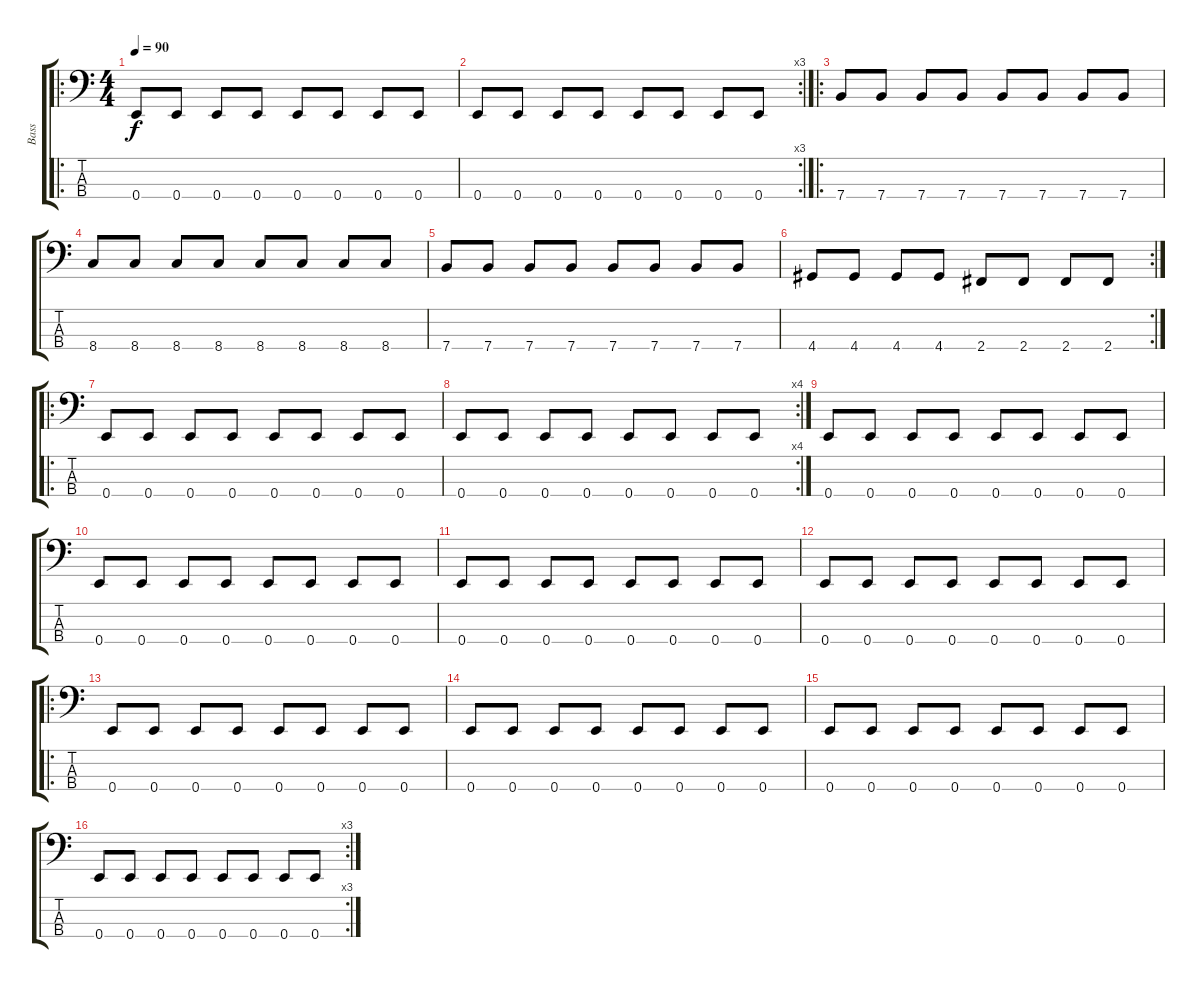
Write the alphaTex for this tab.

\track ("Bass" "Bass") {instrument electricbasspick}
\staff {score tabs}
\tuning (G2 D2 A1 E1) {hide}
\ro
\ts (4 4)
\tempo 90
\clef f4
\ks c
0.4.8{dy f} 0.4.8 0.4.8 0.4.8 0.4.8 0.4.8 0.4.8 0.4.8 |
\rc 3
0.4.8 0.4.8 0.4.8 0.4.8 0.4.8 0.4.8 0.4.8 0.4.8 |
\ro
7.4.8 7.4.8 7.4.8 7.4.8 7.4.8 7.4.8 7.4.8 7.4.8 |
8.4.8 8.4.8 8.4.8 8.4.8 8.4.8 8.4.8 8.4.8 8.4.8 |
7.4.8 7.4.8 7.4.8 7.4.8 7.4.8 7.4.8 7.4.8 7.4.8 |
\rc 2
4.4.8 4.4.8 4.4.8 4.4.8 2.4.8 2.4.8 2.4.8 2.4.8 |
\ro
0.4.8 0.4.8 0.4.8 0.4.8 0.4.8 0.4.8 0.4.8 0.4.8 |
\rc 4
0.4.8 0.4.8 0.4.8 0.4.8 0.4.8 0.4.8 0.4.8 0.4.8 |
0.4.8 0.4.8 0.4.8 0.4.8 0.4.8 0.4.8 0.4.8 0.4.8 |
0.4.8 0.4.8 0.4.8 0.4.8 0.4.8 0.4.8 0.4.8 0.4.8 |
0.4.8 0.4.8 0.4.8 0.4.8 0.4.8 0.4.8 0.4.8 0.4.8 |
0.4.8 0.4.8 0.4.8 0.4.8 0.4.8 0.4.8 0.4.8 0.4.8 |
\ro
0.4.8 0.4.8 0.4.8 0.4.8 0.4.8 0.4.8 0.4.8 0.4.8 |
0.4.8 0.4.8 0.4.8 0.4.8 0.4.8 0.4.8 0.4.8 0.4.8 |
0.4.8 0.4.8 0.4.8 0.4.8 0.4.8 0.4.8 0.4.8 0.4.8 |
\rc 3
0.4.8 0.4.8 0.4.8 0.4.8 0.4.8 0.4.8 0.4.8 0.4.8
